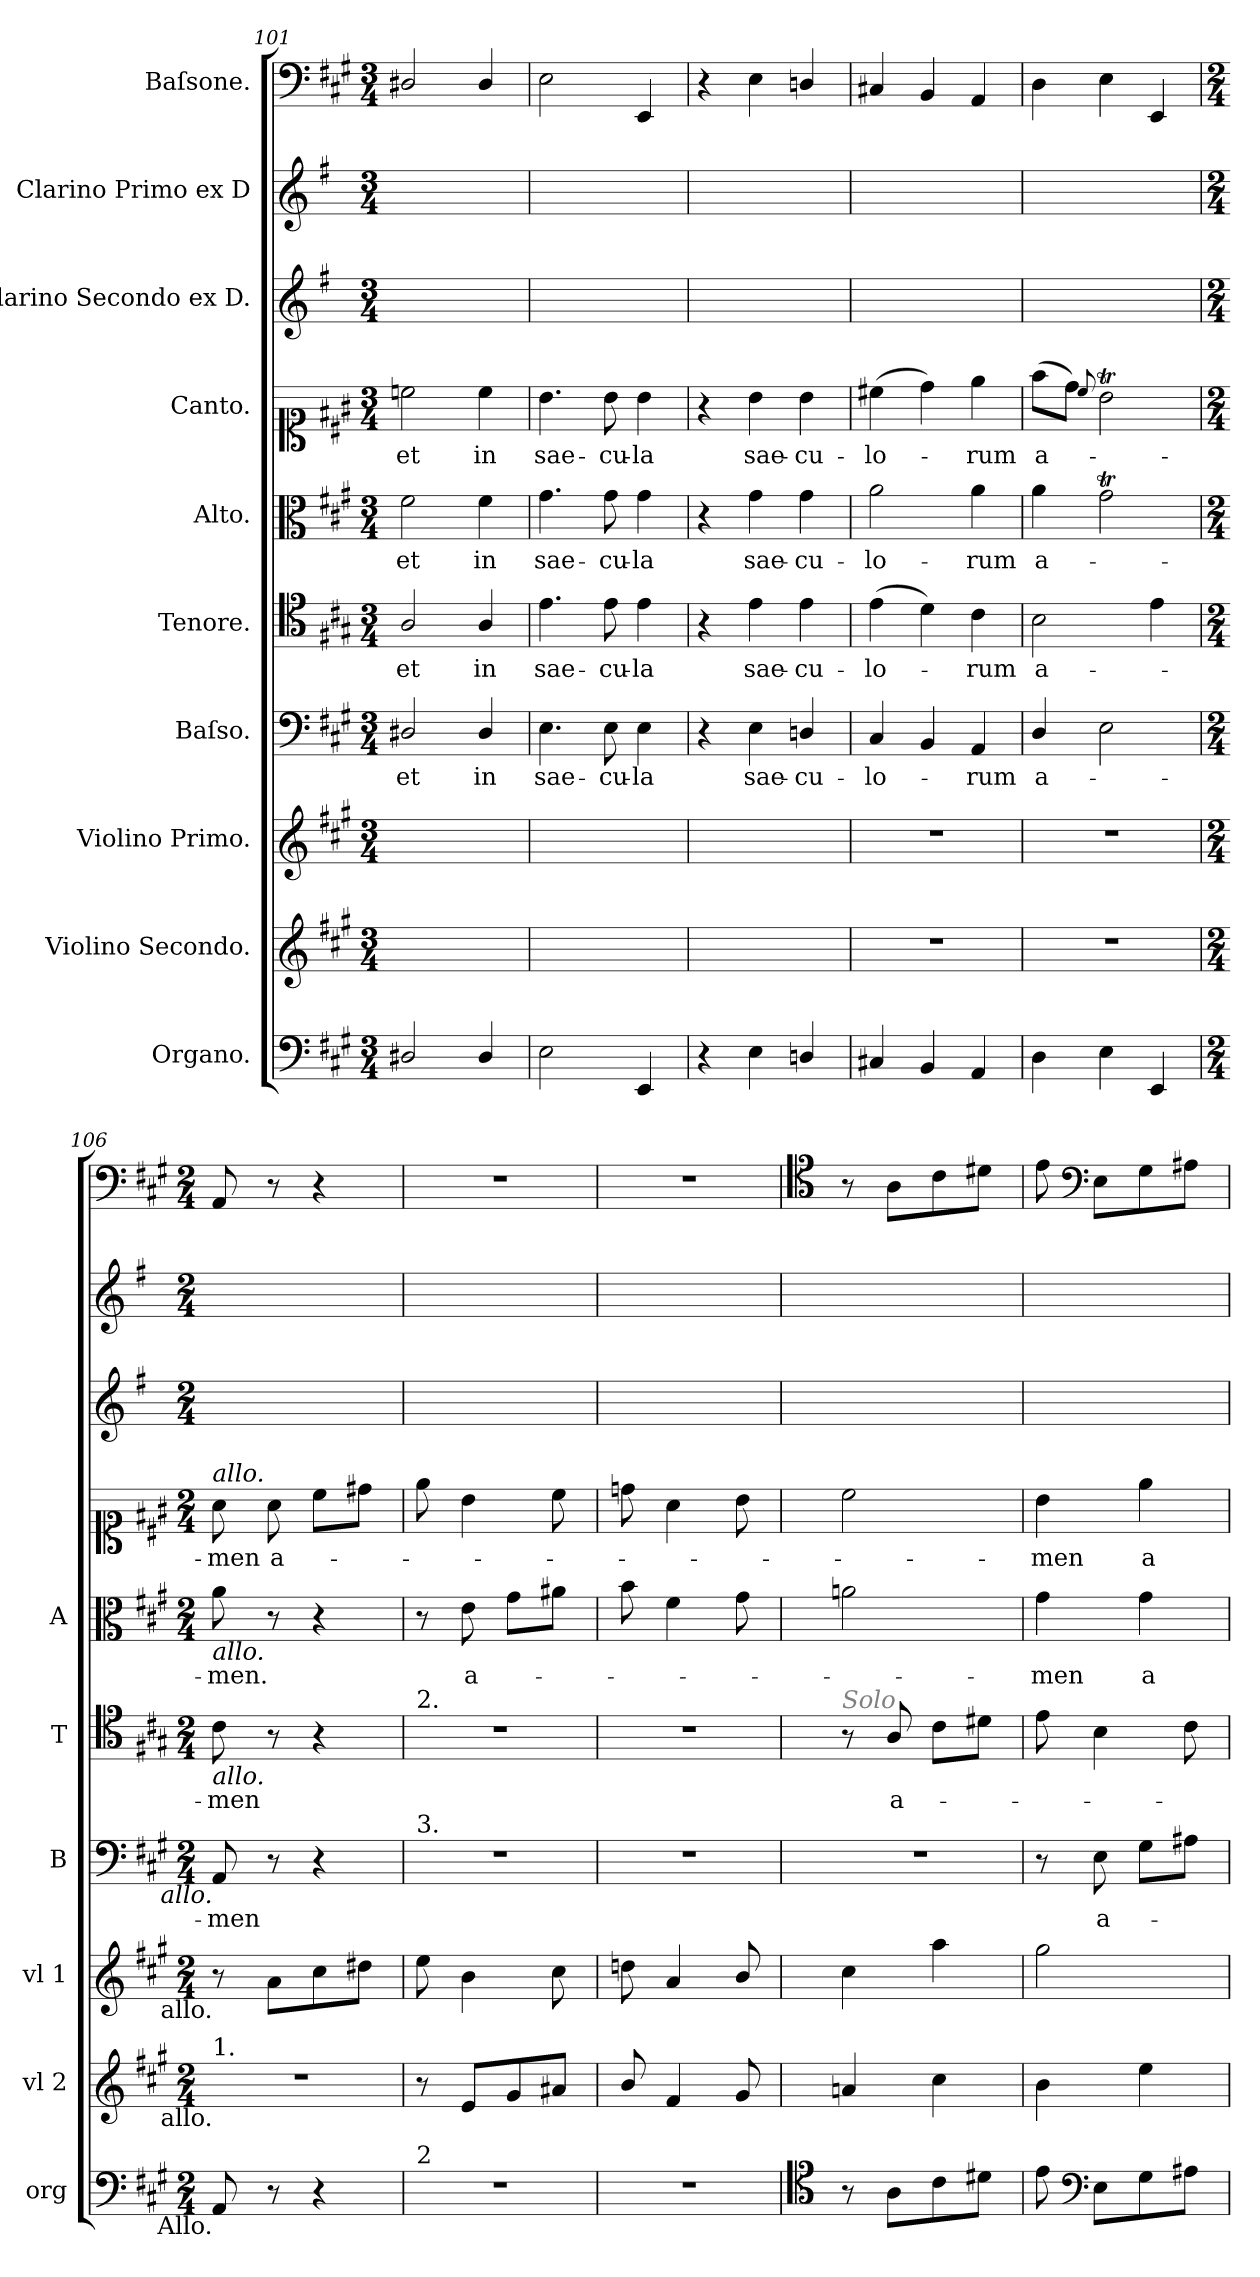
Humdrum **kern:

**kern	**kern	**kern	**kern	**text	**kern	**text	**kern	**text	**kern	**text	**kern	**kern	**kern
*part10	*part9	*part8	*part7	*part7	*part6	*part6	*part5	*part5	*part4	*part4	*part3	*part2	*part1
*staff10	*staff9	*staff8	*staff7	*staff7	*staff6	*staff6	*staff5	*staff5	*staff4	*staff4	*staff3	*staff2	*staff1
*I"Organo.	*I"Violino Secondo.	*I"Violino Primo.	*I"Baſso.	*	*I"Tenore.	*	*I"Alto.	*	*I"Canto.	*	*I"Clarino Secondo ex D.	*I"Clarino Primo ex D	*I"Baſsone.
*I'org	*I'vl 2	*I'vl 1	*I'B	*	*I'T	*	*I'A	*	*	*	*	*	*
*clefF4	*clefG2	*clefG2	*clefF4	*	*clefC4	*	*clefC3	*	*clefC1	*	*clefG2	*clefG2	*clefF4
*	*	*	*	*	*	*	*	*	*	*	*ITrd-1c-2	*ITrd-1c-2	*
*k[f#c#g#]	*k[f#c#g#]	*k[f#c#g#]	*k[f#c#g#]	*	*k[f#c#g#]	*	*k[f#c#g#]	*	*k[f#c#g#]	*	*k[f#c#g#]	*k[f#c#g#]	*k[f#c#g#]
*A:	*A:	*A:	*A:	*	*A:	*	*A:	*	*A:	*	*A:	*A:	*A:
*M3/4	*M3/4	*M3/4	*M3/4	*	*M3/4	*	*M3/4	*	*M3/4	*	*M3/4	*M3/4	*M3/4
=101	=101	=101	=101	=101	=101	=101	=101	=101	=101	=101	=101	=101	=101
2D#X/	2.ryy	2.ryy	2D#X/	et	2A/	et	2f#\	et	2ccn\	et	2.ryy	2.ryy	2D#X/
4D#/	.	.	4D#/	in	4A/	in	4f#\	in	4cc\	in	.	.	4D#/
=102	=102	=102	=102	=102	=102	=102	=102	=102	=102	=102	=102	=102	=102
2E\	2.ryy	2.ryy	4.E\	sae-	4.e\	sae-	4.g#\	sae-	4.b\	sae-	2.ryy	2.ryy	2E\
.	.	.	8E\	-cu-	8e\	-cu-	8g#\	-cu-	8b\	-cu-	.	.	.
4EE/	.	.	4E\	-la	4e\	-la	4g#\	-la	4b\	-la	.	.	4EE/
=103	=103	=103	=103	=103	=103	=103	=103	=103	=103	=103	=103	=103	=103
4r	2.ryy	2.ryy	4r	.	4r	.	4r	.	4r	.	2.ryy	2.ryy	4r
4E\	.	.	4E\	sae-	4e\	sae-	4g#\	sae-	4b\	sae-	.	.	4E\
4Dn/	.	.	4Dn/	-cu-	4e\	-cu-	4g#\	-cu-	4b\	-cu-	.	.	4Dn/
=104	=104	=104	=104	=104	=104	=104	=104	=104	=104	=104	=104	=104	=104
4C#X/	2.r	2.r	4C#/	-lo-	(4e\	-lo-	2a\	-lo-	(4cc#X\	-lo-	2.ryy	2.ryy	4C#X/
4BB/	.	.	4BB/	.	4d\)	.	.	.	4dd\)	.	.	.	4BB/
4AA/	.	.	4AA/	-rum	4c#\	-rum	4a\	-rum	4ee\	-rum	.	.	4AA/
=105	=105	=105	=105	=105	=105	=105	=105	=105	=105	=105	=105	=105	=105
4D\	2.r	2.r	4D/	a-	2B\	a-	4a\	a-	(8ff#\L	a-	2.ryy	2.ryy	4D\
.	.	.	.	.	.	.	.	.	8dd\J)	.	.	.	.
.	.	.	.	.	.	.	.	.	8qqcc#/	.	.	.	.
4E\	.	.	2E\	.	.	.	2g#t\	.	2bT\	.	.	.	4E\
4EE/	.	.	.	.	4e\	.	.	.	.	.	.	.	4EE/
=106	=106	=106	=106	=106	=106	=106	=106	=106	=106	=106	=106	=106	=106
*M2/4	*M2/4	*M2/4	*M2/4	*	*M2/4	*	*M2/4	*	*M2/4	*	*M2/4	*M2/4	*M2/4
!	!	!	!	!	!	!	!	!	!LO:TX:a:i:t=allo.	!	!	!	!
!	!	!	!	!	!	!	!LO:TX:b:i:t=allo.	!	!	!	!	!	!
!	!	!	!	!	!LO:TX:b:i:t=allo.	!	!	!	!	!	!	!	!
!	!	!	!LO:TX:b:i:rj:t=allo.	!	!	!	!	!	!	!	!	!	!
!	!	!LO:TX:b:rj:t=allo.	!	!	!	!	!	!	!	!	!	!	!
!	!LO:TX:a:t=1.	!	!	!	!	!	!	!	!	!	!	!	!
!	!LO:TX:b:rj:t=allo.	!	!	!	!	!	!	!	!	!	!	!	!
!LO:TX:b:rj:t=Allo.	!	!	!	!	!	!	!	!	!	!	!	!	!
8AA/	2r	8r	8AA/	-men	8c#\	-men	8a\	-men.	8a\	men	2ryy	2ryy	8AA/
8r	.	8a\L	8r	.	8r	.	8r	.	8a\	a-	.	.	8r
4r	.	8cc#\	4r	.	4r	.	4r	.	8cc#\L	.	.	.	4r
.	.	8dd#X\J	.	.	.	.	.	.	8dd#X\J	.	.	.	.
=107	=107	=107	=107	=107	=107	=107	=107	=107	=107	=107	=107	=107	=107
!	!	!	!	!	!LO:TX:a:t=2.	!	!	!	!	!	!	!	!
!	!	!	!LO:TX:a:t=3.	!	!	!	!	!	!	!	!	!	!
!LO:TX:a:t=2	!	!	!	!	!	!	!	!	!	!	!	!	!
2r	8r	8ee\	2r	.	2r	.	8r	.	8ee\	.	2ryy	2ryy	2r
.	8e/L	4b\	.	.	.	.	8e\	a-	4b\	.	.	.	.
.	8g#/	.	.	.	.	.	8g#\L	.	.	.	.	.	.
.	8a#X/J	8cc#\	.	.	.	.	8a#X\J	.	8cc#\	.	.	.	.
=108	=108	=108	=108	=108	=108	=108	=108	=108	=108	=108	=108	=108	=108
2r	8b/	8ddn\	2r	.	2r	.	8b\	.	8ddn\	.	2ryy	2ryy	2r
.	4f#/	4a/	.	.	.	.	4f#\	.	4a\	.	.	.	.
.	8g#/	8b/	.	.	.	.	8g#\	.	8b\	.	.	.	.
=109	=109	=109	=109	=109	=109	=109	=109	=109	=109	=109	=109	=109	=109
*clefC4	*	*	*	*	*	*	*	*	*	*	*	*	*clefC4
!	!	!	!	!	!LO:TX:a:i:color=grey:t=Solo	!	!	!	!	!	!	!	!
8r	4an/	4cc#\	2r	.	8r	.	2an\	.	2cc#\	.	2ryy	2ryy	8r
8A\L	.	.	.	.	8A/	a-	.	.	.	.	.	.	8A\L
8c#\	4cc#\	4aa\	.	.	8c#\L	.	.	.	.	.	.	.	8c#\
8d#X\J	.	.	.	.	8d#X\J	.	.	.	.	.	.	.	8d#X\J
=110	=110	=110	=110	=110	=110	=110	=110	=110	=110	=110	=110	=110	=110
8e\	4b\	2gg#\	8r	.	8e\	.	4g#\	-men	4b\	-men	2ryy	2ryy	8e\
*clefF4	*	*	*	*	*	*	*	*	*	*	*	*	*clefF4
8E\L	.	.	8E\	a-	4B\	.	.	.	.	.	.	.	8E\L
8G#\	4ee\	.	8G#\L	.	.	.	4g#\	a-	4ee\	a-	.	.	8G#\
8A#X\J	.	.	8A#X\J	.	8c#\	.	.	.	.	.	.	.	8A#X\J
=	=	=	=	=	=	=	=	=	=	=	=	=	=
*-	*-	*-	*-	*-	*-	*-	*-	*-	*-	*-	*-	*-	*-
